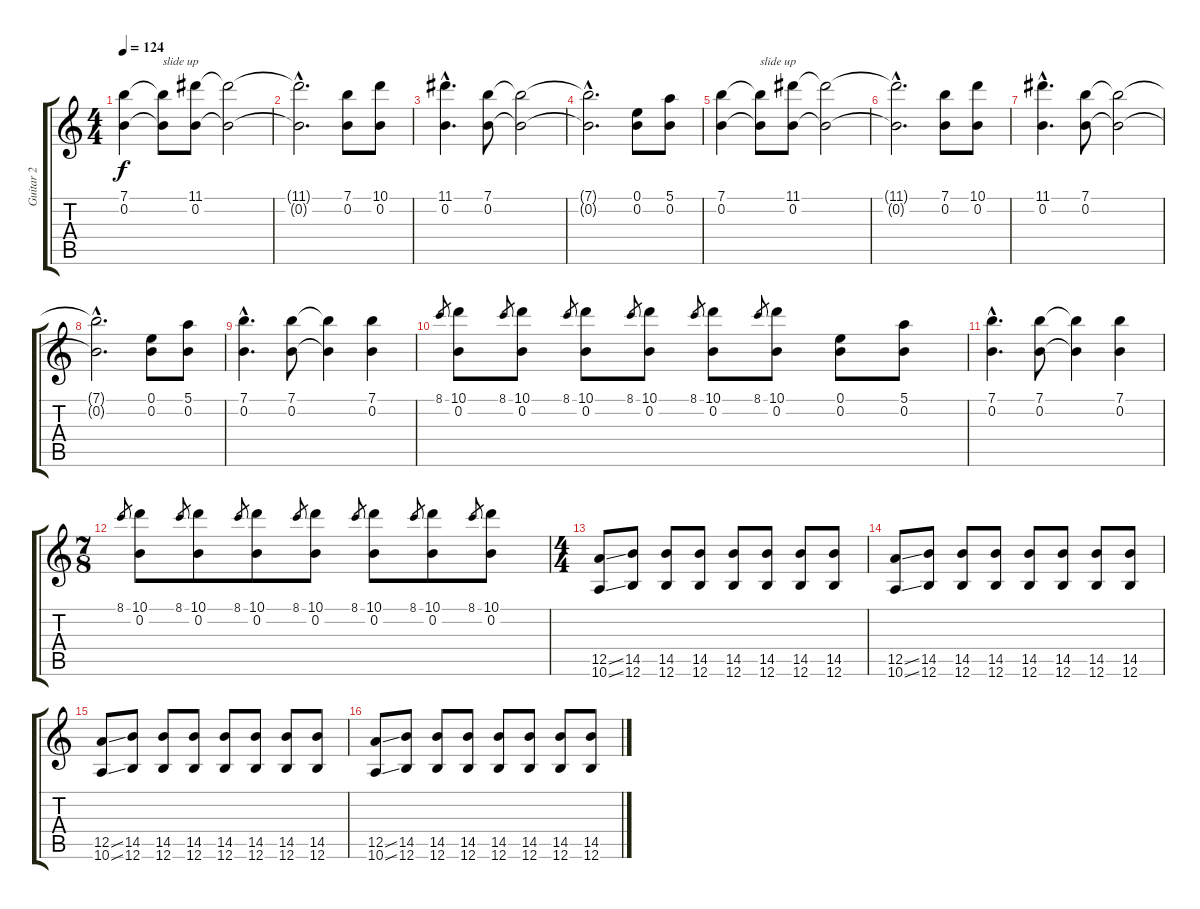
\track ("Guitar 2" "Guitar 2") {instrument overdrivenguitar}
\staff {score tabs}
\tuning (E4 B3 G3 D3 A2 B1) {hide}
\ts (4 4)
\tempo 124
\clef g2
\ks c
(7.1 0.2).4{dy f} (7.1{t} 0.2{t}).8{txt "slide up"} (11.1 0.2).8 (11.1{t} 0.2{t}).2 |
(11.1{hac t} 0.2{hac t}).2{d} (7.1 0.2).8 (10.1 0.2).8 |
(11.1{hac} 0.2{hac}).4{d} (7.1 0.2).8 (7.1{t} 0.2{t}).2 |
(7.1{hac t} 0.2{hac t}).2{d} (0.1 0.2).8 (5.1 0.2).8 |
(7.1 0.2).4 (7.1{t} 0.2{t}).8{txt "slide up"} (11.1 0.2).8 (11.1{t} 0.2{t}).2 |
(11.1{hac t} 0.2{hac t}).2{d} (7.1 0.2).8 (10.1 0.2).8 |
(11.1{hac} 0.2{hac}).4{d} (7.1 0.2).8 (7.1{t} 0.2{t}).2 |
(7.1{hac t} 0.2{hac t}).2{d} (0.1 0.2).8 (5.1 0.2).8 |
(7.1{hac} 0.2{hac}).4{d} (7.1 0.2).8 (7.1{t} 0.2{t}).4 (7.1 0.2).4 |
8.1.8{gr} (10.1 0.2).8 8.1.8{gr} (10.1 0.2).8 8.1.8{gr} (10.1 0.2).8 8.1.8{gr} (10.1 0.2).8 8.1.8{gr} (10.1 0.2).8 8.1.8{gr} (10.1 0.2).8 (0.1 0.2).8 (5.1 0.2).8 |
(7.1{hac} 0.2{hac}).4{d} (7.1 0.2).8 (7.1{t} 0.2{t}).4 (7.1 0.2).4 |
\ts (7 8)
8.1.8{gr} (10.1 0.2).8 8.1.8{gr} (10.1 0.2).8 8.1.8{gr} (10.1 0.2).8 8.1.8{gr} (10.1 0.2).8 8.1.8{gr} (10.1 0.2).8 8.1.8{gr} (10.1 0.2).8 8.1.8{gr} (10.1 0.2).8 |
\ts (4 4)
(12.5{ss} 10.6{ss}).8 (14.5 12.6).8 (14.5 12.6).8 (14.5 12.6).8 (14.5 12.6).8 (14.5 12.6).8 (14.5 12.6).8 (14.5 12.6).8 |
(12.5{ss} 10.6{ss}).8 (14.5 12.6).8 (14.5 12.6).8 (14.5 12.6).8 (14.5 12.6).8 (14.5 12.6).8 (14.5 12.6).8 (14.5 12.6).8 |
(12.5{ss} 10.6{ss}).8 (14.5 12.6).8 (14.5 12.6).8 (14.5 12.6).8 (14.5 12.6).8 (14.5 12.6).8 (14.5 12.6).8 (14.5 12.6).8 |
(12.5{ss} 10.6{ss}).8 (14.5 12.6).8 (14.5 12.6).8 (14.5 12.6).8 (14.5 12.6).8 (14.5 12.6).8 (14.5 12.6).8 (14.5 12.6).8
